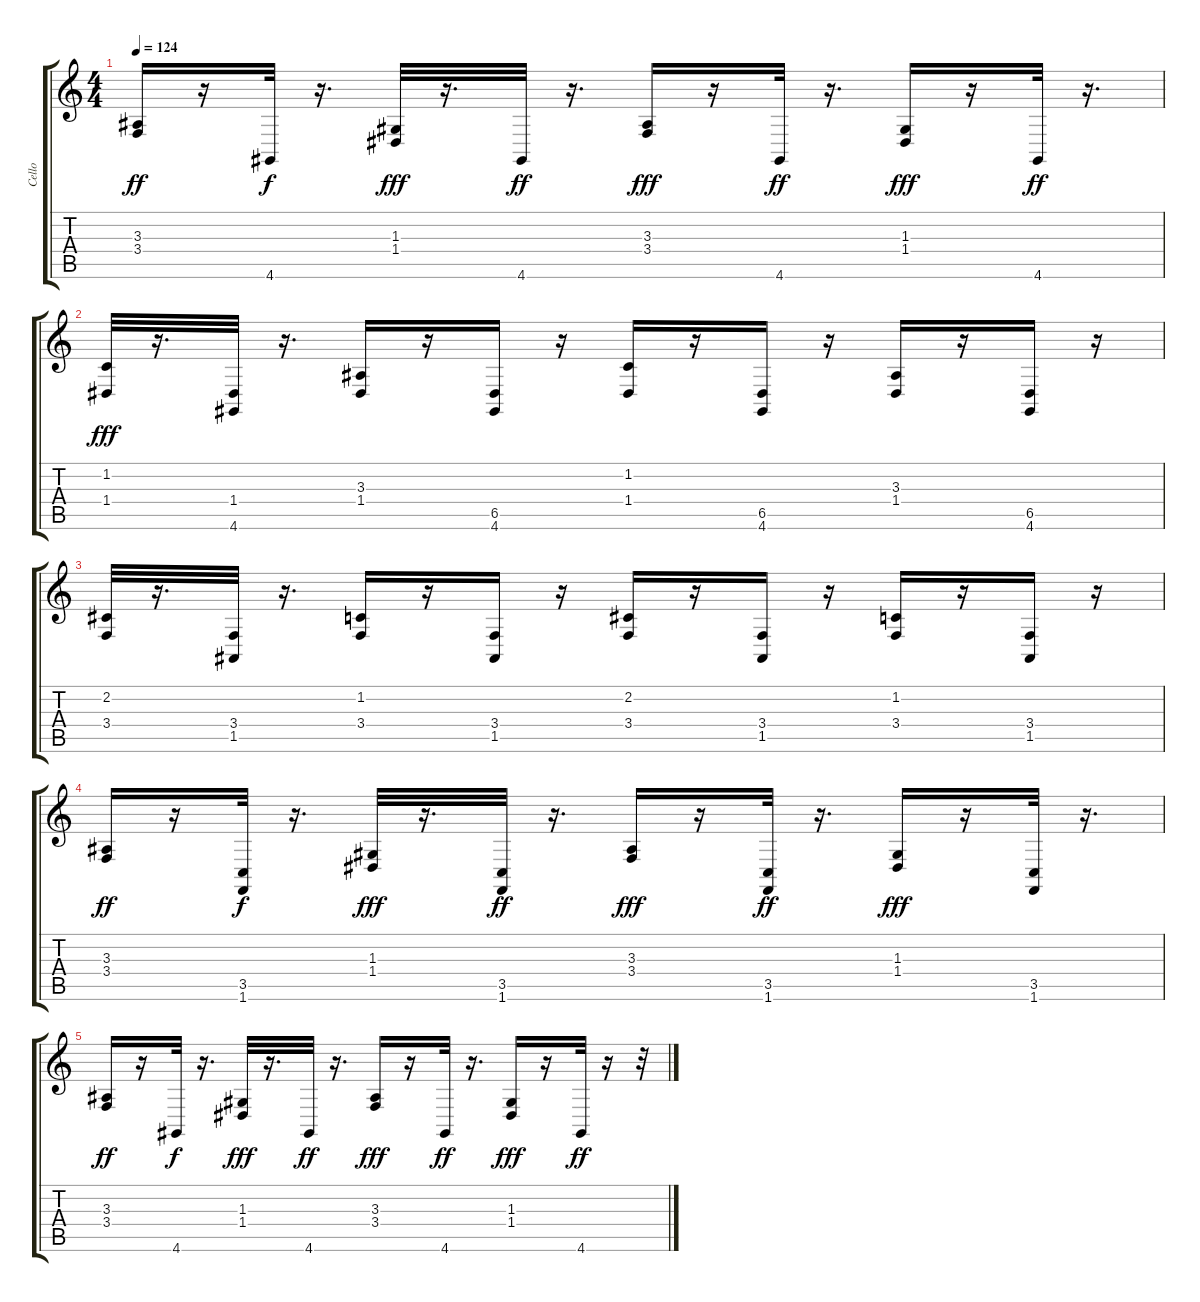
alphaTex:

\track ("Cello" "Cello") {instrument cello}
\staff {score tabs}
\tuning (E4 B3 G3 D3 A2 E2) {hide}
\ts (4 4)
\tempo 124
\clef g2
\ks c
(3.3 3.4).16{dy ff} r.16 4.6.32{dy f} r.16{d} (1.3 1.4).32{dy fff} r.16{d} 4.6.32{dy ff} r.16{d} (3.3 3.4).16{dy fff} r.16 4.6.32{dy ff} r.16{d} (1.3 1.4).16{dy fff} r.16 4.6.32{dy ff} r.16{d} |
(1.2 1.4).32{dy fff} r.16{d} (1.4 4.6).32 r.16{d} (3.3 1.4).16 r.16 (6.5 4.6).16 r.16 (1.2 1.4).16 r.16 (6.5 4.6).16 r.16 (3.3 1.4).16 r.16 (6.5 4.6).16 r.16 |
(2.2 3.4).32 r.16{d} (3.4 1.5).32 r.16{d} (1.2 3.4).16 r.16 (3.4 1.5).16 r.16 (2.2 3.4).16 r.16 (3.4 1.5).16 r.16 (1.2 3.4).16 r.16 (3.4 1.5).16 r.16 |
(3.3 3.4).16{dy ff} r.16 (3.5 1.6).32{dy f} r.16{d} (1.3 1.4).32{dy fff} r.16{d} (3.5 1.6).32{dy ff} r.16{d} (3.3 3.4).16{dy fff} r.16 (3.5 1.6).32{dy ff} r.16{d} (1.3 1.4).16{dy fff} r.16 (3.5 1.6).32 r.16{d} |
(3.3 3.4).16{dy ff} r.16 4.6.32{dy f} r.16{d} (1.3 1.4).32{dy fff} r.16{d} 4.6.32{dy ff} r.16{d} (3.3 3.4).16{dy fff} r.16 4.6.32{dy ff} r.16{d} (1.3 1.4).16{dy fff} r.16 4.6.32{dy ff} r.16 r.32
